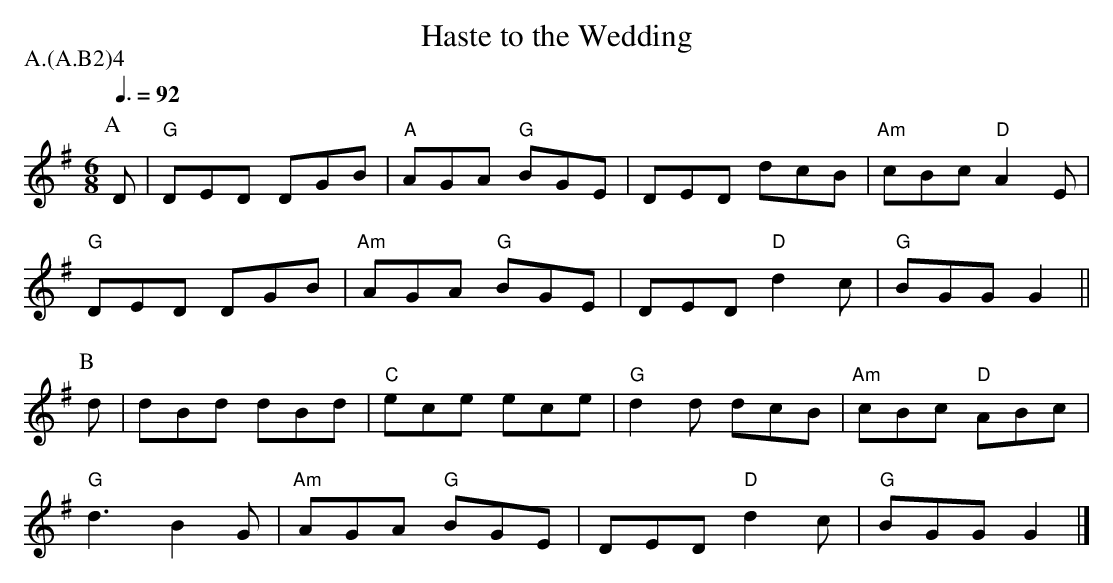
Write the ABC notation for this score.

X:1
T: Haste to the Wedding
P: A.(A.B2)4
Q: 3/8=92
M: 6/8
L: 1/8
K: G
P: A
D |\
"G" DED DGB | "A" AGA "G" BGE | DED dcB | "Am"cBc "D" A2 E |
"G" DED DGB | "Am" AGA "G" BGE | DED "D" d2 c | "G" BGG G2 ||
P: B
d |\
dBd dBd | "C" ece ece | "G" d2 d dcB | "Am" cBc "D" ABc |
"G" d3 B2 G | "Am" AGA "G" BGE | DED "D" d2 c | "G" BGG G2 |]
